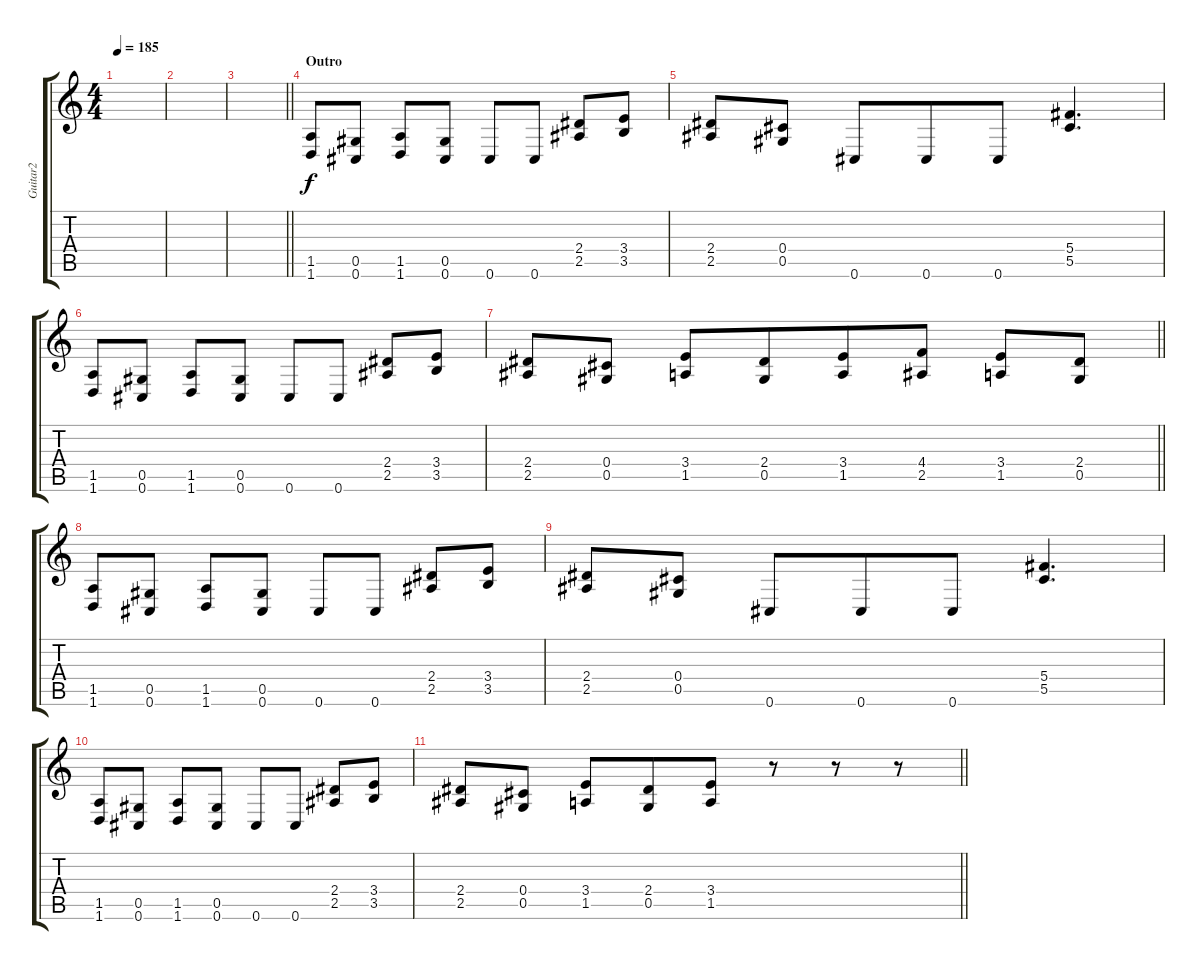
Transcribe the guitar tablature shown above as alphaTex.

\track ("Guitar2" "Guitar2") {instrument distortionguitar}
\staff {score tabs}
\tuning (Eb4 Bb3 Gb3 Db3 Ab2 Db2) {hide}
\ts (4 4)
\tempo 185
\clef g2
\ks c
|
|
\barLineRight lightlight
|
\section ("" "Outro")
(1.5 1.6).8 (0.5 0.6).8 (1.5 1.6).8 (0.5 0.6).8 0.6.8{beam merge} 0.6.8 (2.4 2.5).8{beam merge} (3.4 3.5).8 |
(2.4 2.5).8{beam merge} (0.4 0.5).8 0.6.8 0.6.8{beam merge} 0.6.8 (5.4 5.5).4{d} |
(1.5 1.6).8 (0.5 0.6).8 (1.5 1.6).8 (0.5 0.6).8 0.6.8{beam merge} 0.6.8 (2.4 2.5).8{beam merge} (3.4 3.5).8 |
\barLineRight lightlight
(2.4 2.5).8{beam merge} (0.4 0.5).8 (3.4 1.5).8 (2.4 0.5).8{beam merge} (3.4 1.5).8 (4.4 2.5).8 (3.4 1.5).8 (2.4 0.5).8 |
(1.5 1.6).8 (0.5 0.6).8 (1.5 1.6).8 (0.5 0.6).8 0.6.8{beam merge} 0.6.8 (2.4 2.5).8{beam merge} (3.4 3.5).8 |
(2.4 2.5).8{beam merge} (0.4 0.5).8 0.6.8 0.6.8{beam merge} 0.6.8 (5.4 5.5).4{d} |
(1.5 1.6).8 (0.5 0.6).8 (1.5 1.6).8 (0.5 0.6).8 0.6.8{beam merge} 0.6.8 (2.4 2.5).8{beam merge} (3.4 3.5).8 |
\barLineRight lightlight
(2.4 2.5).8{beam merge} (0.4 0.5).8 (3.4 1.5).8 (2.4 0.5).8{beam merge} (3.4 1.5).8 r.8 r.8 r.8
